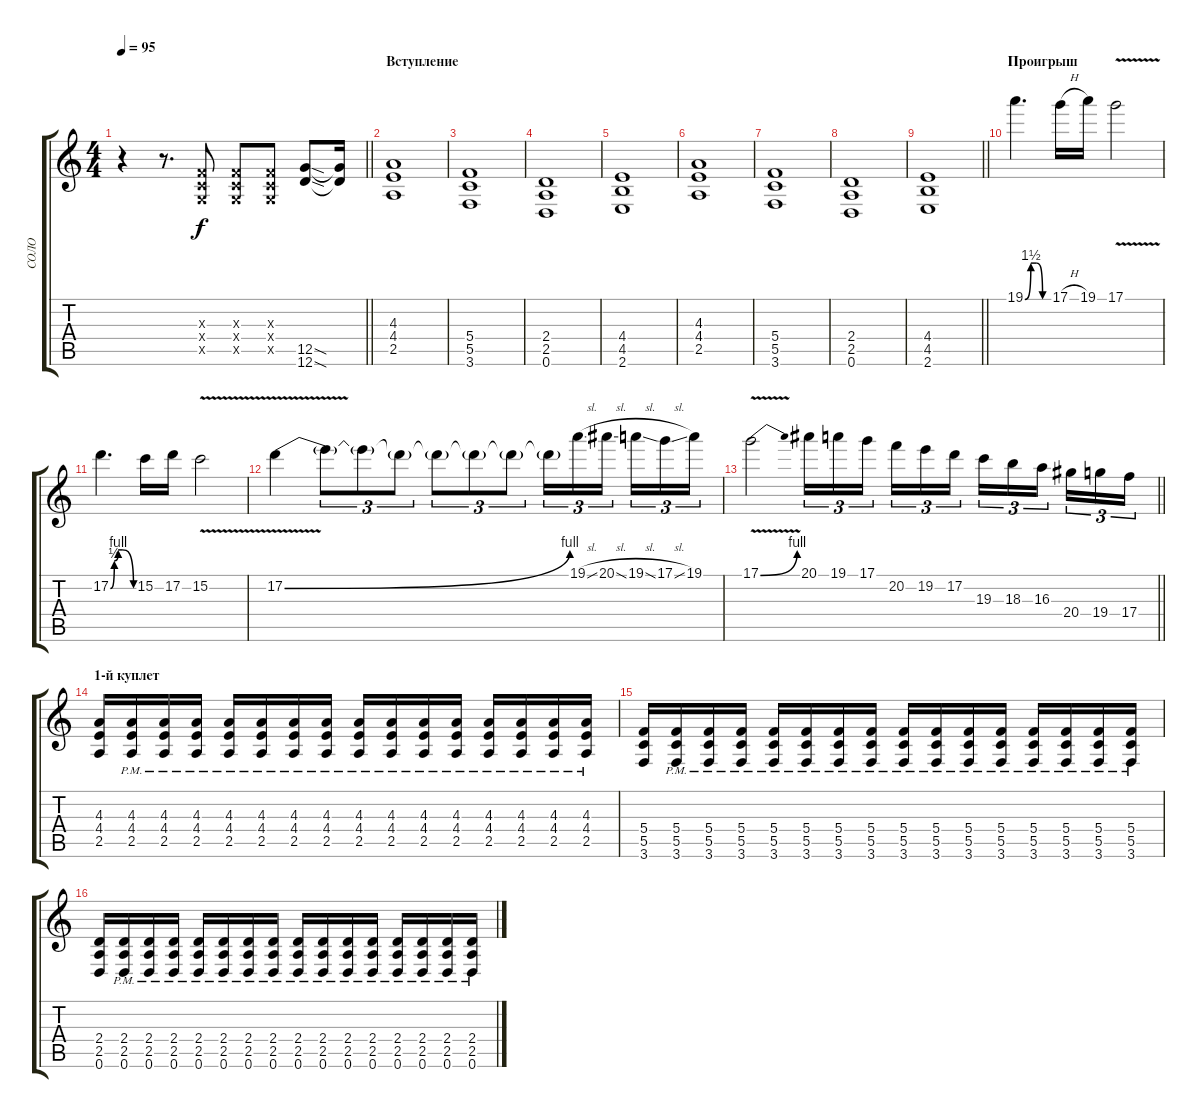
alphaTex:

\track ("СОЛО" "СОЛО") {instrument distortionguitar}
\staff {score tabs}
\tuning (D4 A3 F3 C3 G2 D2) {hide}
\ts (4 4)
\tempo 95
\clef g2
\barLineRight lightlight
\ks c
r.4{dy f instrument distortionguitar} r.8{d} (0.3{x} 0.4{x} 0.5{x}).8 (0.3{x} 0.4{x} 0.5{x}).8 (0.3{x} 0.4{x} 0.5{x}).8 (12.5{sod} 12.6{sod}).8 (12.5{t} 12.6{t}).16 |
\section ("" "Вступление")
(4.3 4.4 2.5).1 |
(5.4 5.5 3.6).1 |
(2.4 2.5 0.6).1 |
(4.4 4.5 2.6).1 |
(4.3 4.4 2.5).1 |
(5.4 5.5 3.6).1 |
(2.4 2.5 0.6).1 |
\barLineRight lightlight
(4.4 4.5 2.6).1 |
\section ("" "Проигрыш")
19.1{be (custom 0 0 15 6 30 6 45 0 60 0)}.4{d} 17.1{h}.16 19.1.16 17.1{v}.2 |
17.2{be (custom 0 0 10 2 20 4 30 4 60 0)}.4{d} 15.2.16 17.2.16 15.2{v}.2 |
17.2{be (bend 0 0 60 4) v}.4 17.2{t}.8{tu (3 2)} 17.2{t}.8{tu (3 2)} 17.2{t}.8{tu (3 2)} 17.2{t}.8{tu (3 2)} 17.2{t}.8{tu (3 2)} 17.2{t}.8{tu (3 2)} 17.2{t}.16{tu (3 2)} 19.1{sl}.16{tu (3 2)} 20.1{sl}.16{tu (3 2) beam splitsecondary} 19.1{sl}.16{tu (3 2)} 17.1{sl}.16{tu (3 2)} 19.1.16{tu (3 2)} |
\barLineRight lightlight
17.1{be (bend 0 0 60 4) v}.2 20.1.16{tu (3 2)} 19.1.16{tu (3 2)} 17.1.16{tu (3 2) beam splitsecondary} 20.2.16{tu (3 2)} 19.2.16{tu (3 2)} 17.2.16{tu (3 2)} 19.3.16{tu (3 2)} 18.3.16{tu (3 2)} 16.3.16{tu (3 2) beam splitsecondary} 20.4.16{tu (3 2)} 19.4.16{tu (3 2)} 17.4.16{tu (3 2)} |
\section ("" "1-й куплет")
(4.3 4.4 2.5).16 (4.3{pm} 4.4{pm} 2.5{pm}).16 (4.3{pm} 4.4{pm} 2.5{pm}).16 (4.3{pm} 4.4{pm} 2.5{pm}).16 (4.3{pm} 4.4{pm} 2.5{pm}).16 (4.3{pm} 4.4{pm} 2.5{pm}).16 (4.3{pm} 4.4{pm} 2.5{pm}).16 (4.3{pm} 4.4{pm} 2.5{pm}).16 (4.3{pm} 4.4{pm} 2.5{pm}).16 (4.3{pm} 4.4{pm} 2.5{pm}).16 (4.3{pm} 4.4{pm} 2.5{pm}).16 (4.3{pm} 4.4{pm} 2.5{pm}).16 (4.3{pm} 4.4{pm} 2.5{pm}).16 (4.3{pm} 4.4{pm} 2.5{pm}).16 (4.3{pm} 4.4{pm} 2.5{pm}).16 (4.3{pm} 4.4{pm} 2.5{pm}).16 |
(5.4 5.5 3.6).16 (5.4{pm} 5.5{pm} 3.6{pm}).16 (5.4{pm} 5.5{pm} 3.6{pm}).16 (5.4{pm} 5.5{pm} 3.6{pm}).16 (5.4{pm} 5.5{pm} 3.6{pm}).16 (5.4{pm} 5.5{pm} 3.6{pm}).16 (5.4{pm} 5.5{pm} 3.6{pm}).16 (5.4{pm} 5.5{pm} 3.6{pm}).16 (5.4{pm} 5.5{pm} 3.6{pm}).16 (5.4{pm} 5.5{pm} 3.6{pm}).16 (5.4{pm} 5.5{pm} 3.6{pm}).16 (5.4{pm} 5.5{pm} 3.6{pm}).16 (5.4{pm} 5.5{pm} 3.6{pm}).16 (5.4{pm} 5.5{pm} 3.6{pm}).16 (5.4{pm} 5.5{pm} 3.6{pm}).16 (5.4{pm} 5.5{pm} 3.6{pm}).16 |
(2.4 2.5 0.6).16 (2.4{pm} 2.5{pm} 0.6{pm}).16 (2.4{pm} 2.5{pm} 0.6{pm}).16 (2.4{pm} 2.5{pm} 0.6{pm}).16 (2.4{pm} 2.5{pm} 0.6{pm}).16 (2.4{pm} 2.5{pm} 0.6{pm}).16 (2.4{pm} 2.5{pm} 0.6{pm}).16 (2.4{pm} 2.5{pm} 0.6{pm}).16 (2.4{pm} 2.5{pm} 0.6{pm}).16 (2.4{pm} 2.5{pm} 0.6{pm}).16 (2.4{pm} 2.5{pm} 0.6{pm}).16 (2.4{pm} 2.5{pm} 0.6{pm}).16 (2.4{pm} 2.5{pm} 0.6{pm}).16 (2.4{pm} 2.5{pm} 0.6{pm}).16 (2.4{pm} 2.5{pm} 0.6{pm}).16 (2.4{pm} 2.5{pm} 0.6{pm}).16
